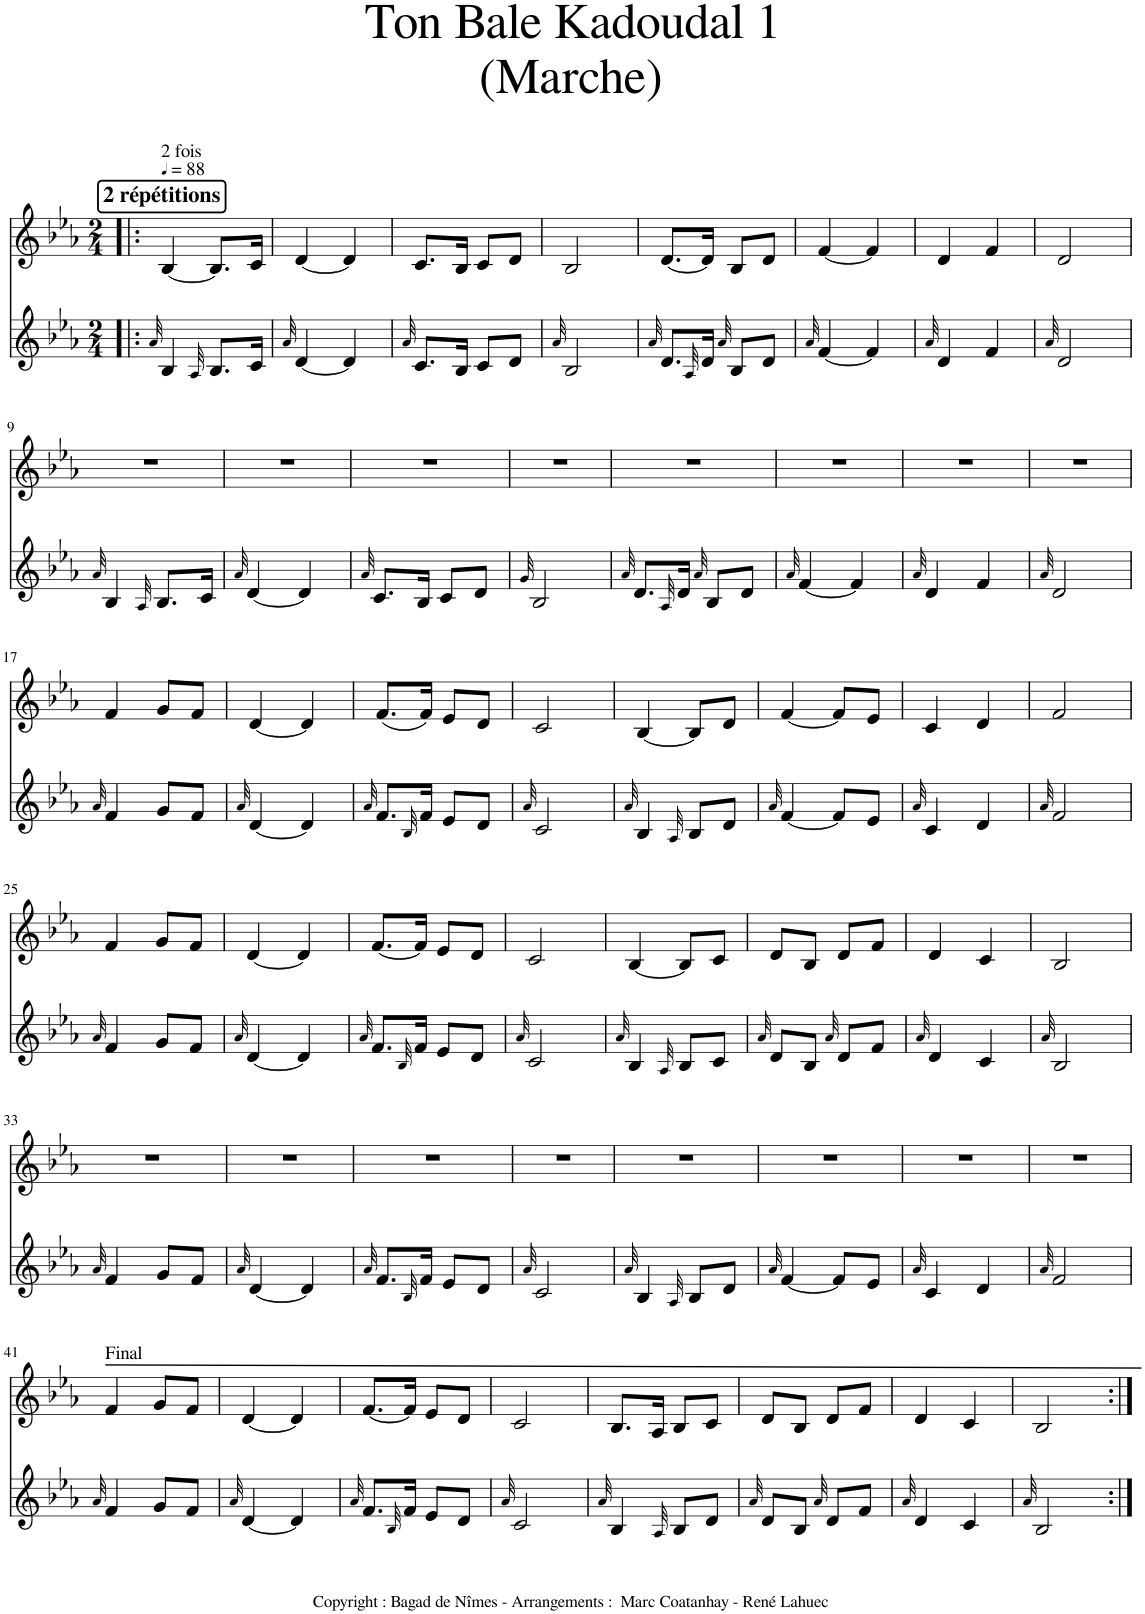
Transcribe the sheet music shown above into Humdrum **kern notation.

**kern	**kern
*part2	*part1
*staff2	*staff1
*I"Bagpipe	*I"Bagpipe
*I'Bag	*I'Bag
*clefG2	*clefG2
*k[b-e-a-]	*k[b-e-a-]
*M2/4	*M2/4
*MM88	*MM88
=1!|:	=1!|:
32qa-/	.
!	!LO:TX:a:B:t=2 répétitions
!	!LO:TX:a:t=2 fois
4B-/	[4B-/
32qA-/	.
8.B-/L	8.B-/L]
16c/Jk	16c/Jk
=2	=2
32qa-/	.
[4d/	[4d/
4d/]	4d/]
=3	=3
32qa-/	.
8.c/L	8.c/L
16B-/Jk	16B-/Jk
8c/L	8c/L
8d/J	8d/J
=4	=4
32qa-/	.
2B-/	2B-/
=5	=5
32qa-/	.
8.d/L	[8.d/L
32qA-/	.
16d/Jk	16d/Jk]
32qa-/	.
8B-/L	8B-/L
8d/J	8d/J
=6	=6
32qa-/	.
[4f/	[4f/
4f/]	4f/]
=7	=7
32qa-/	.
4d/	4d/
4f/	4f/
=8	=8
32qa-/	.
2d/	2d/
!!LO:LB:g=z
=9	=9
32qa-/	.
4B-/	2r
32qA-/	.
8.B-/L	.
16c/Jk	.
=10	=10
32qa-/	.
[4d/	2r
4d/]	.
=11	=11
32qa-/	.
8.c/L	2r
16B-/Jk	.
8c/L	.
8d/J	.
=12	=12
32qg/	.
2B-/	2r
=13	=13
32qa-/	.
8.d/L	2r
32qA-/	.
16d/Jk	.
32qa-/	.
8B-/L	.
8d/J	.
=14	=14
32qa-/	.
[4f/	2r
4f/]	.
=15	=15
32qa-/	.
4d/	2r
4f/	.
=16	=16
32qa-/	.
2d/	2r
!!LO:LB:g=z
=17	=17
32qa-/	.
4f/	4f/
8g/L	8g/L
8f/J	8f/J
=18	=18
32qa-/	.
[4d/	[4d/
4d/]	4d/]
=19	=19
32qa-/	.
8.f/L	(8.f/L
32qB-/	.
16f/Jk	16f/Jk)
8e-/L	8e-/L
8d/J	8d/J
=20	=20
32qa-/	.
2c/	2c/
=21	=21
32qa-/	.
4B-/	[4B-/
32qA-/	.
8B-/L	8B-/L]
8d/J	8d/J
=22	=22
32qa-/	.
[4f/	[4f/
8f/L]	8f/L]
8e-/J	8e-/J
=23	=23
32qa-/	.
4c/	4c/
4d/	4d/
=24	=24
32qa-/	.
2f/	2f/
!!LO:LB:g=z
=25	=25
32qa-/	.
4f/	4f/
8g/L	8g/L
8f/J	8f/J
=26	=26
32qa-/	.
[4d/	[4d/
4d/]	4d/]
=27	=27
32qa-/	.
8.f/L	[8.f/L
32qB-/	.
16f/Jk	16f/Jk]
8e-/L	8e-/L
8d/J	8d/J
=28	=28
32qa-/	.
2c/	2c/
=29	=29
32qa-/	.
4B-/	[4B-/
32qA-/	.
8B-/L	8B-/L]
8c/J	8c/J
=30	=30
32qa-/	.
8d/L	8d/L
8B-/J	8B-/J
32qa-/	.
8d/L	8d/L
8f/J	8f/J
=31	=31
32qa-/	.
4d/	4d/
4c/	4c/
=32	=32
32qa-/	.
2B-/	2B-/
!!LO:LB:g=z
=33	=33
32qa-/	.
4f/	2r
8g/L	.
8f/J	.
=34	=34
32qa-/	.
[4d/	2r
4d/]	.
=35	=35
32qa-/	.
8.f/L	2r
32qB-/	.
16f/Jk	.
8e-/L	.
8d/J	.
=36	=36
32qa-/	.
2c/	2r
=37	=37
32qa-/	.
4B-/	2r
32qA-/	.
8B-/L	.
8d/J	.
=38	=38
32qa-/	.
[4f/	2r
8f/L]	.
8e-/J	.
=39	=39
32qa-/	.
4c/	2r
4d/	.
=40	=40
32qa-/	.
2f/	2r
!!LO:LB:g=z
=41	=41
32qa-/	.
!	!LO:TX:a:t=Final
4f/	4f/
8g/L	8g/L
8f/J	8f/J
=42	=42
32qa-/	.
[4d/	[4d/
4d/]	4d/]
=43	=43
32qa-/	.
8.f/L	[8.f/L
32qB-/	.
16f/Jk	16f/Jk]
8e-/L	8e-/L
8d/J	8d/J
=44	=44
32qa-/	.
2c/	2c/
=45	=45
32qa-/	.
4B-/	8.B-/L
.	16A-/Jk
32qA-/	.
8B-/L	8B-/L
8d/J	8c/J
=46	=46
32qa-/	.
8d/L	8d/L
8B-/J	8B-/J
32qa-/	.
8d/L	8d/L
8f/J	8f/J
=47	=47
32qa-/	.
4d/	4d/
4c/	4c/
=48	=48
32qa-/	.
2B-/	2B-/
=:|!	=:|!
*-	*-
